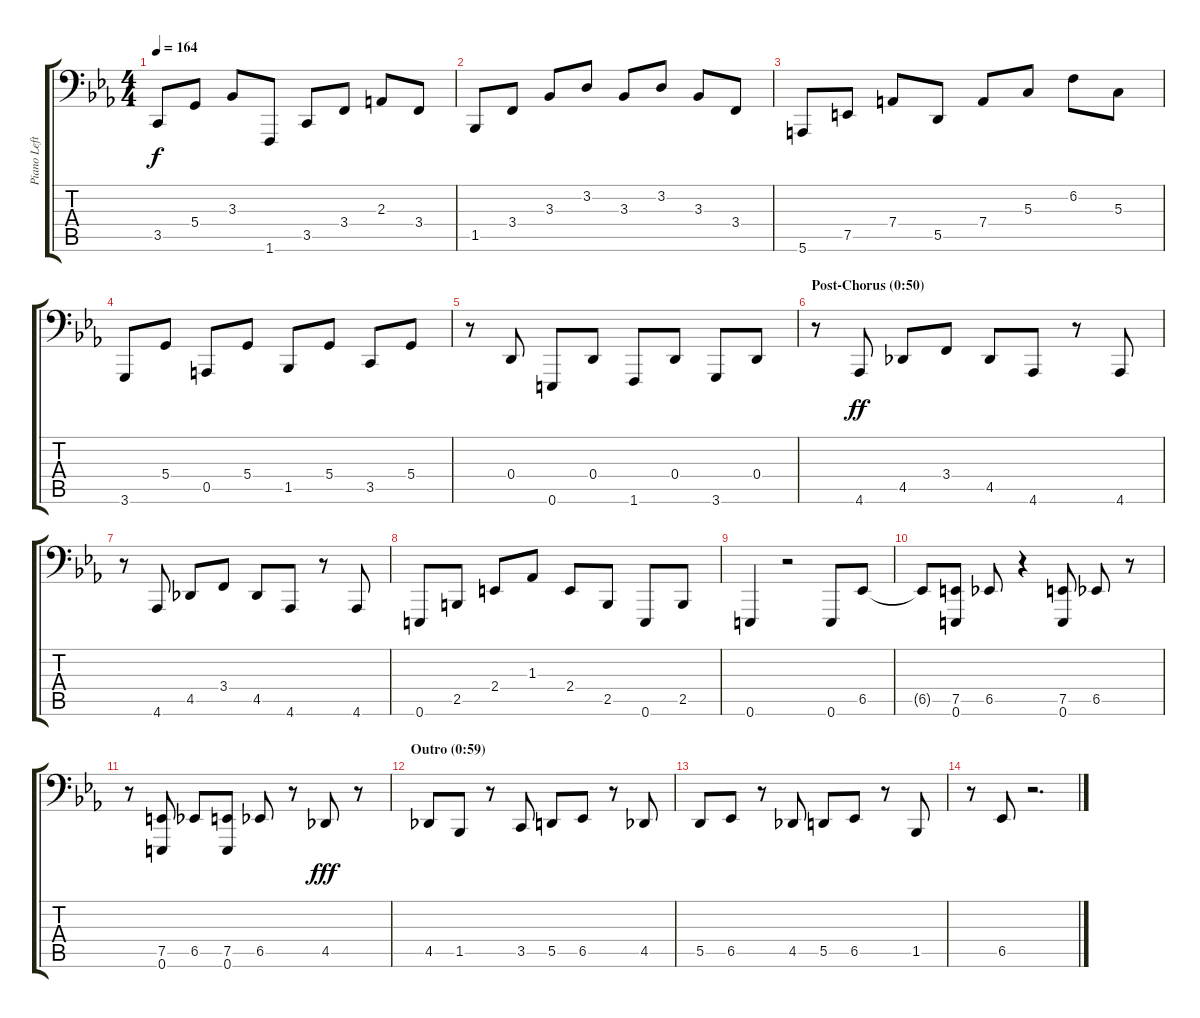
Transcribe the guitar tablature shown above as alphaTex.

\track ("Piano Left Hand" "Piano Left") {instrument acousticgrandpiano}
\staff {score tabs}
\tuning (E3 B2 G2 D2 A1 E1) {hide}
\ts (4 4)
\tempo 164
\clef f4
\ks eb
3.5.8{dy f volume 16} 5.4.8 3.3.8 1.6.8 3.5.8 3.4.8 2.3.8 3.4.8 |
1.5.8{volume 16} 3.4.8 3.3.8 3.2.8 3.3.8 3.2.8 3.3.8 3.4.8 |
5.6.8{volume 16} 7.5.8 7.4.8 5.5.8 7.4.8 5.3.8 6.2.8 5.3.8 |
3.6.8{volume 16} 5.4.8 0.5.8 5.4.8 1.5.8 5.4.8 3.5.8 5.4.8 |
r.8{volume 16} 0.4.8 0.6.8 0.4.8 1.6.8 0.4.8 3.6.8 0.4.8 |
\section ("" "Post-Chorus (0:50)")
r.8{volume 16} 4.6.8{dy ff} 4.5.8 3.4.8 4.5.8 4.6.8 r.8 4.6.8 |
r.8{volume 16} 4.6.8 4.5.8 3.4.8 4.5.8 4.6.8 r.8 4.6.8 |
0.6.8{volume 16} 2.5.8 2.4.8 1.3.8 2.4.8 2.5.8 0.6.8 2.5.8 |
0.6.4{volume 16} r.2 0.6.8 6.5.8 |
6.5{t}.8{volume 16} (7.5 0.6).8 6.5.8 r.4 (7.5 0.6).8 6.5.8 r.8 |
r.8{volume 16} (7.5 0.6).8 6.5.8 (7.5 0.6).8 6.5.8 r.8 4.5.8{dy fff} r.8 |
\section ("" "Outro (0:59)")
4.5.8{volume 16} 1.5.8 r.8 3.5.8 5.5.8 6.5.8 r.8 4.5.8 |
5.5.8{volume 16} 6.5.8 r.8 4.5.8 5.5.8 6.5.8 r.8 1.5.8 |
r.8{volume 16} 6.5.8 r.2{d}
